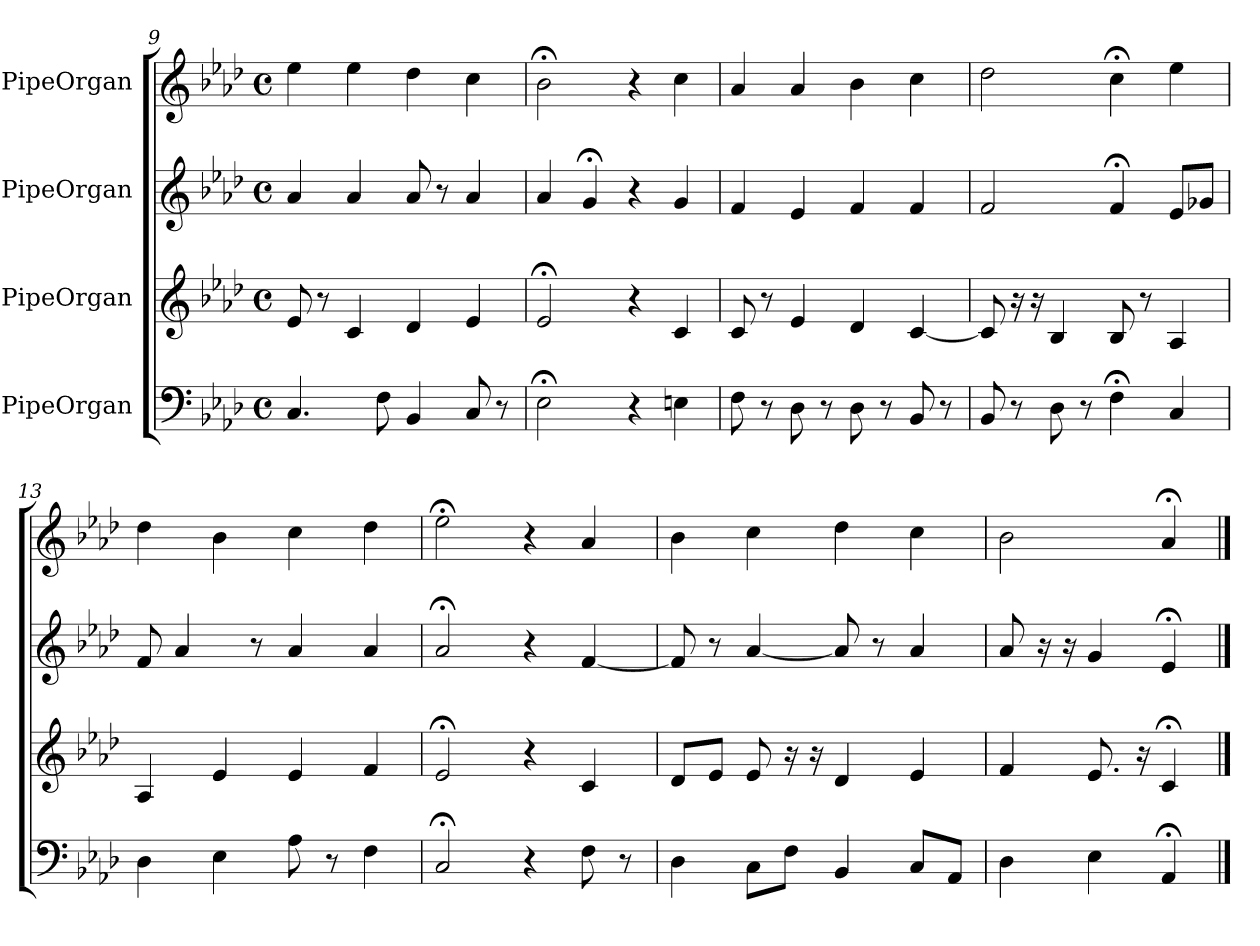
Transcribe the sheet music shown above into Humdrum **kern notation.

**kern	**kern	**kern	**kern
*part4	*part3	*part2	*part1
*staff4	*staff3	*staff2	*staff1
*I"PipeOrgan	*I"PipeOrgan	*I"PipeOrgan	*I"PipeOrgan
*k[b-e-a-d-]	*k[b-e-a-d-]	*k[b-e-a-d-]	*k[b-e-a-d-]
*A-:	*A-:	*A-:	*A-:
*M4/4	*M4/4	*M4/4	*M4/4
*met(c)	*met(c)	*met(c)	*met(c)
=9	=9	=9	=9
4.C	8e-	4a-	4ee-
.	8r	.	.
.	4c	4a-	4ee-
8F	.	.	.
4BB-	4d-	8a-	4dd-
.	.	8r	.
8C	4e-	4a-	4cc
8r	.	.	.
=10	=10	=10	=10
2E-;<	2e-;<	4a-	2b-;<
.	.	4g;<	.
4r	4r	4r	4r
4En	4c	4g	4cc
=11	=11	=11	=11
8F	8c	4f	4a-
8r	8r	.	.
8D-	4e-	4e-	4a-
8r	.	.	.
8D-	4d-	4f	4b-
8r	.	.	.
8BB-	[4c	4f	4cc
8r	.	.	.
=12	=12	=12	=12
8BB-	8c]	2f	2dd-
8r	16r	.	.
.	16r	.	.
8D-	4B-	.	.
8r	.	.	.
4F;<	8B-	4f;<	4cc;<
.	8r	.	.
4C	4A-	8e-L	4ee-
.	.	8g-XJ	.
=13	=13	=13	=13
4D-	4A-	8f	4dd-
.	.	4a-	.
4E-	4e-	.	4b-
.	.	8r	.
8A-	4e-	4a-	4cc
8r	.	.	.
4F	4f	4a-	4dd-
=14	=14	=14	=14
2C;<	2e-;<	2a-;<	2ee-;<
4r	4r	4r	4r
8F	4c	[4f	4a-
8r	.	.	.
=15	=15	=15	=15
4D-	8d-L	8f]	4b-
.	8e-J	8r	.
8CL	8e-	[4a-	4cc
8FJ	16r	.	.
.	16r	.	.
4BB-	4d-	8a-]	4dd-
.	.	8r	.
8CL	4e-	4a-	4cc
8AA-J	.	.	.
=16	=16	=16	=16
4D-	4f	8a-	2b-
.	.	16r	.
.	.	16r	.
4E-	8.e-	4g	.
.	16r	.	.
4AA-;<	4c;<	4e-;<	4a-;<
==	==	==	==
*-	*-	*-	*-
